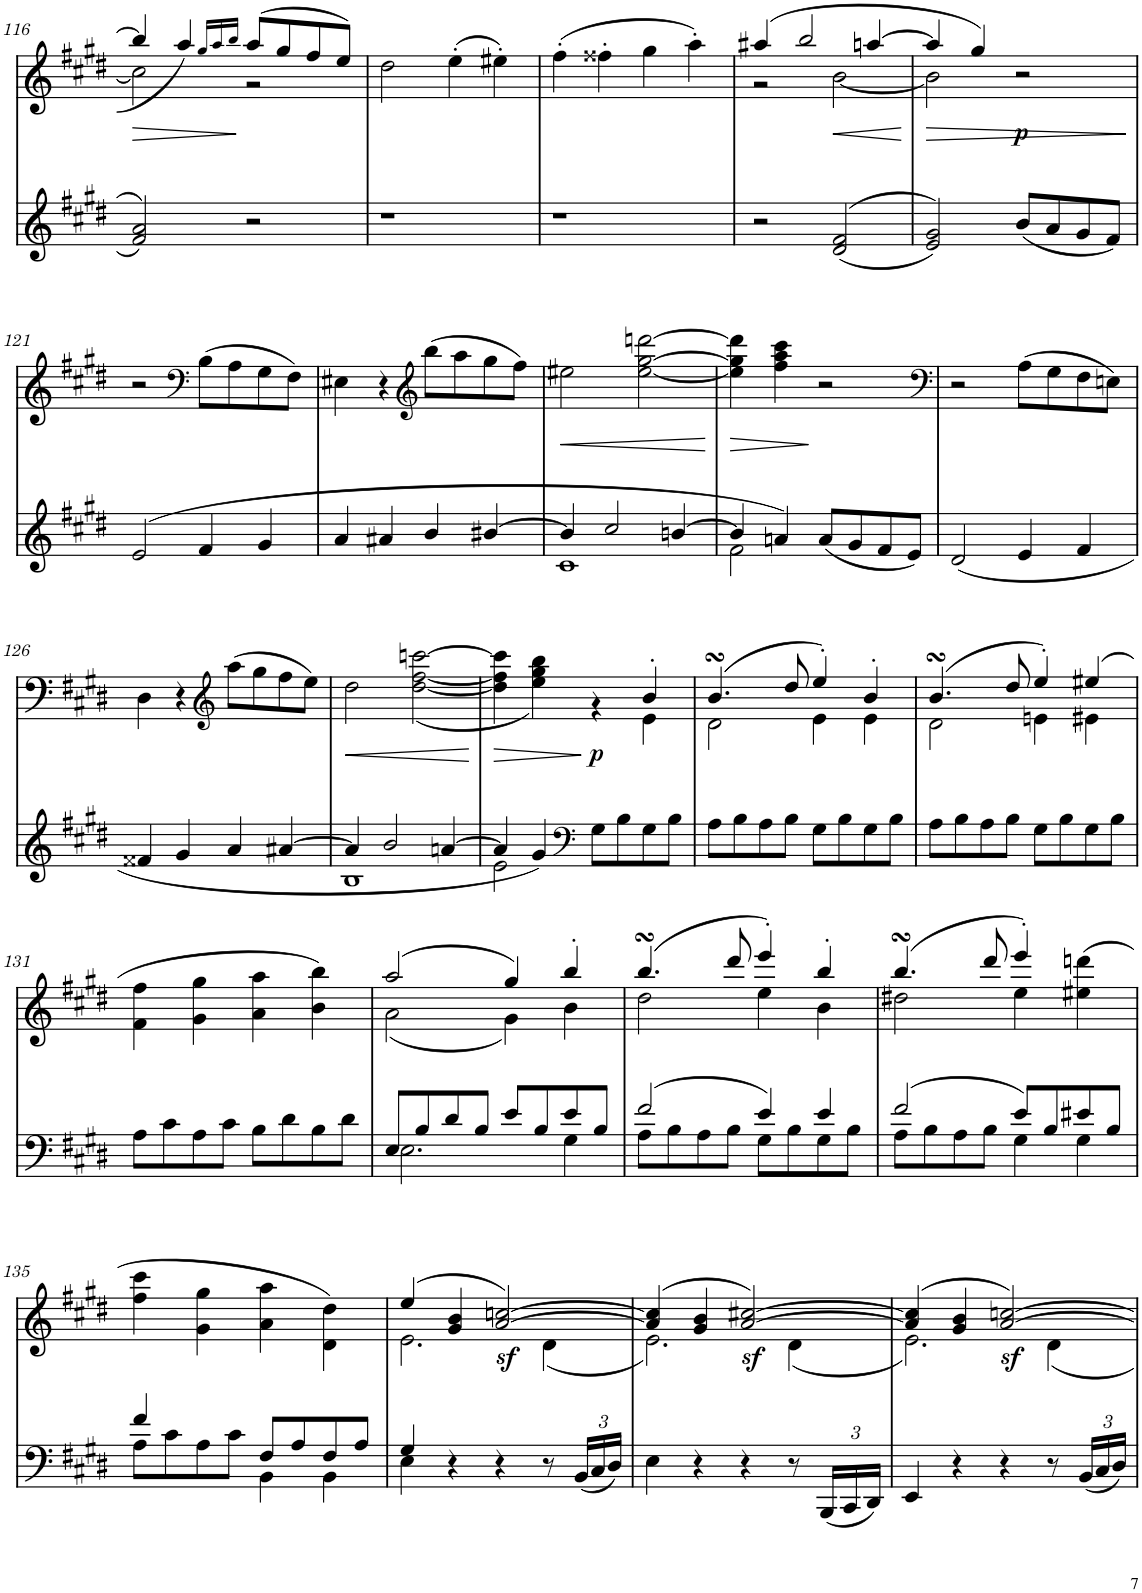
**kern	**kern	**text	**dynam
*part2	*part1	*part1	*part1
*staff2	*staff1	*staff1	*staff1
*I"piano	*I"piano	*	*
*I'Pno	*I'Pno	*	*
!!LO:PB:g=z
*clefG2	*clefG2	*	*
*k[f#c#g#d#]	*k[f#c#g#d#]	*	*
*E:	*E:	*	*
*M4/4	*M4/4	*	*
=116	=116	=116	=116
!	!	!LO:LY:b	!LO:HP:b
*	*^	*	*
2f#/ 2a/	2cc#\]	4bb/]	>	>
.	.	4aa/	.	.
.	16qgg#/LL	.	.	.
.	16qaa/	.	.	.
.	16qbb/JJ	.	.	.
2r	(8aa/L	2r	.	.
.	8gg#/	.	.	.
.	8ff#/	.	.	.
.	8ee/J)	.	.	.
*	*v	*v	*	*
=117	=117	=117	=117
1r	2dd#\	.	.
.	(4ee'\	.	.
.	4ee#X'\)	.	.
=118	=118	=118	=118
1r	(4ff#'\	.	.
.	4ff##X'\	.	.
.	4gg#\	.	.
.	4aa'\)	.	.
=119	=119	=119	=119
*	*^	*	*
2r	(4aa#X/	2r	.	.
.	2bb/	.	.	.
!	!	!	!	!LO:HP:b
((>2d#/ 2f#/	.	[2b\	.	<
.	[4aan/	.	.	.
*	*v	*v	*	*
.	.	.	]
=120	=120	=120	=120
!	!	!	!LO:HP:b
*	*^	*	*
2e/ 2g#/))	4aa/]	2b\]	.	>
.	4gg#/)	.	.	.
!	!	!	!	!LO:DY:b
(8b/L	2r	2ryy	.	p
8a/	.	.	.	.
8g#/	.	.	.	.
8f#/J)	.	.	.	.
*	*v	*v	*	*
.	.	.	[
!!LO:LB:g=z
=121	=121	=121	=121
(2e/	2r	.	.
*	*clefF4	*	*
!	!	!LO:LY:b	!
4f#/	(8B\L	p	.
.	8A\	.	.
4g#/	8G#\	.	.
.	8F#\J)	.	.
=122	=122	=122	=122
4a/	4E#X\	.	.
4a#X/	4r	.	.
*	*clefG2	*	*
4b/	(8bb\L	.	.
.	8aa\	.	.
[4b#X/	8gg#\	.	.
.	8ff#\J)	.	.
=123	=123	=123	=123
*^	*	*	*
!	!	!	!	!LO:HP:b
4b#/]	1c#	2ee#X\	.	<
2cc#/	.	.	.	.
!	!	!	!LO:LY:b	!
.	.	[2ee#\ [2gg#\ [2dddn\	<	.
[4bn/	.	.	.	.
*v	*v	*	*	*
.	.	.	]
=124	=124	=124	=124
*^	*	*	*
!	!	!	!LO:LY:b	!LO:HP:b
4b/]	2f#\	4ee#\] 4gg#\] 4ddd\]	>	>
4an/)	.	4ff#\ 4aa\ 4ccc#\	.	.
(8a/L	2ryy	2r	.	[
8g#/	.	.	.	.
8f#/	.	.	.	.
8e/J)	.	.	.	.
*v	*v	*	*	*
=125	=125	=125	=125
*	*clefF4	*	*
(<2d#/	2r	.	.
4e/	(8A\L	.	.
.	8G#\	.	.
4f#/	8F#\	.	.
.	8En\J)	.	.
!!LO:LB:g=z
=126	=126	=126	=126
4f##X/	4D#\	.	.
4g#/	4r	.	.
*	*clefG2	*	*
4a/	(8aa\L	.	.
.	8gg#\	.	.
[4a#X/	8ff#\	.	.
.	8ee\J)	.	.
=127	=127	=127	=127
*^	*	*	*
!	!	!	!LO:LY:b	!LO:HP:b
4a#/]	1B	2dd#\	<	<
2b/	.	.	.	.
.	.	([2dd#\ [2ff#\ [>2cccn\	.	.
[4an/	.	.	.	.
*v	*v	*	*	*
.	.	.	]
=128	=128	=128	=128
*^	*^	*	*
!	!	!	!	!LO:LY:b	!
4a/]	2e\	2.ryy	4dd#\] 4ff#\] 4ccc\]	>	.
!	!	!	!	!LO:LY:b	!
4g#/)	.	.	4ee\ 4gg#\ 4bb\)	p	.
*clefF4	*	*	*	*	*
!	!	!	!	!	!LO:DY:n=1:b
8G#\L	2ryy	.	4r	.	[ p
8B\	.	.	.	.	.
8G#\	.	4b'/	4e\	.	.
8B\J	.	.	.	.	.
*v	*v	*	*	*	*
=129	=129	=129	=129	=129
8A\L	(4.bsSSS/	2d#\	.	.
8B\	.	.	.	.
8A\	.	.	.	.
8B\J	8dd#/	.	.	.
8G#\L	4ee'/)	4e\	.	.
8B\	.	.	.	.
8G#\	4b'/	4e\	.	.
8B\J	.	.	.	.
=130	=130	=130	=130	=130
8A\L	(4.bsSSS/	2d#\	.	.
8B\	.	.	.	.
8A\	.	.	.	.
8B\J	8dd#/	.	.	.
8G#\L	4ee'/)	4en\	.	.
8B\	.	.	.	.
8G#\	(4ee#X/	4e#X\	.	.
8B\J	.	.	.	.
*	*v	*v	*	*
!!LO:LB:g=z
=131	=131	=131	=131
8A\L	4f#\ 4ff#\	.	.
8c#\	.	.	.
8A\	4g#\ 4gg#\	.	.
8c#\J	.	.	.
8B\L	4a\ 4aa\	.	.
8d#\	.	.	.
8B\	4b\ 4bb\)	.	.
8d#\J	.	.	.
=132	=132	=132	=132
*^	*^	*	*
8E/L	2.E\	(2aa/	(2a\	.	.
8B/	.	.	.	.	.
8d#/	.	.	.	.	.
8B/J	.	.	.	.	.
8e/L	.	4gg#/)	4g#\)	.	.
8B/	.	.	.	.	.
8e/	4G#\	4bb'/	4b\	.	.
8B/J	.	.	.	.	.
=133	=133	=133	=133	=133	=133
!	!	!	!	!LO:LY:b	!
(2f#/	8A\L	(4.bbsSSS/	2dd#\	<	.
.	8B\	.	.	.	.
.	8A\	.	.	.	.
.	8B\J	8ddd#/	.	.	.
4e/)	8G#\L	4eee'/)	4ee\	.	.
.	8B\	.	.	.	.
!	!	!	!	!LO:LY:b	!
4e/	8G#\	4bb'/	4b\	>	.
.	8B\J	.	.	.	.
=134	=134	=134	=134	=134	=134
!	!	!	!	!LO:LY:b	!
(2f#/	8A\L	(4.bbsSSS/	2dd#X\	<	.
.	8B\	.	.	.	.
.	8A\	.	.	.	.
.	8B\J	8ddd#/	.	.	.
8e/L)	4G#\	4eee'/)	4ee\	.	.
8B/	.	.	.	.	.
8e#X/	4G#\	(>4ee#X\ 4dddn\	4ryy	.	.
8B/J	.	.	.	.	.
*	*	*v	*v	*	*
!!LO:LB:g=z
=135	=135	=135	=135	=135
4f#/	8A\L	4ff#\ 4ccc#\	.	.
.	8c#\	.	.	.
4ryy	8A\	4g#\ 4gg#\	.	.
.	8c#\J	.	.	.
8F#/L	4BB\	4a\ 4aa\	.	.
8A/	.	.	.	.
8F#/	4BB\	4d#\ 4dd#\)	.	.
8A/J	.	.	.	.
=136	=136	=136	=136	=136
*	*	*^	*	*
4G#/	4E\	(4ee/	2.e\	.	.
4r	2.ryy	4g#/ 4b/	.	.	.
!	!	!	!	!	!LO:DY:b
4r	.	[2a/ [2ccn/)	.	.	sf
8r	.	.	(4d#\	.	.
*Xbrackettup	*	*	*	*	*
(<24BB/LL	.	.	.	.	.
24C#/	.	.	.	.	.
24D#/JJ)	.	.	.	.	.
*v	*v	*	*	*	*
=137	=137	=137	=137	=137
!	!	!	!LO:LY:b	!
4E\	(4a/] 4cc/]	2.e\)	f	.
4r	4g#/ 4b/	.	.	.
!	!	!	!	!LO:DY:b
4r	[2a/ [2cc#X/)	.	.	sf
8r	.	(4d#\	.	.
(24BBB/LL	.	.	.	.
24CC#/	.	.	.	.
24DD#/JJ)	.	.	.	.
=138	=138	=138	=138	=138
!	!	!	!LO:LY:b	!
4EE/	(4a/] 4cc#/]	2.e\)	f	.
4r	4g#/ 4b/	.	.	.
!	!	!	!	!LO:DY:b
4r	[2a/ [2ccn/)	.	.	sf
8r	.	4d#\	.	.
(24BB/LL	.	.	.	.
24C#/	.	.	.	.
24D#/JJ)	.	.	.	.
*	*v	*v	*	*
=	=	=	=
*-	*-	*-	*-
